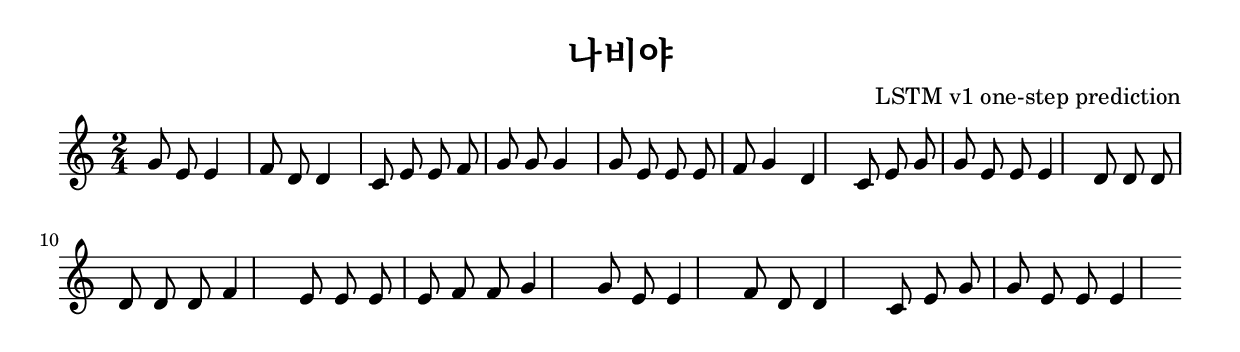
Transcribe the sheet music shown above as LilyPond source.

\paper { 
  indent = 0\mm
}

\header{
  title = "나비야"
  composer = "LSTM v1 one-step prediction"
}

melody = \relative c'' {
\clef treble
\key c \major
\autoBeamOff
\time 2/4
g8 e8 e4 f8 d8 d4 c8 e8 e8 f8 g8 g8 g4 g8 e8 e8 e8 f8 g4 d4 c8 e8 g8 g8 e8 e8 e4 d8 d8 d8 d8 d8 d8 f4 e8 e8 e8 e8 f8 f8 g4 g8 e8 e4 f8 d8 d4 c8 e8 g8 g8 e8 e8 e4
}

\score {
  \new Staff \melody
  \layout { }
  \midi { }
}